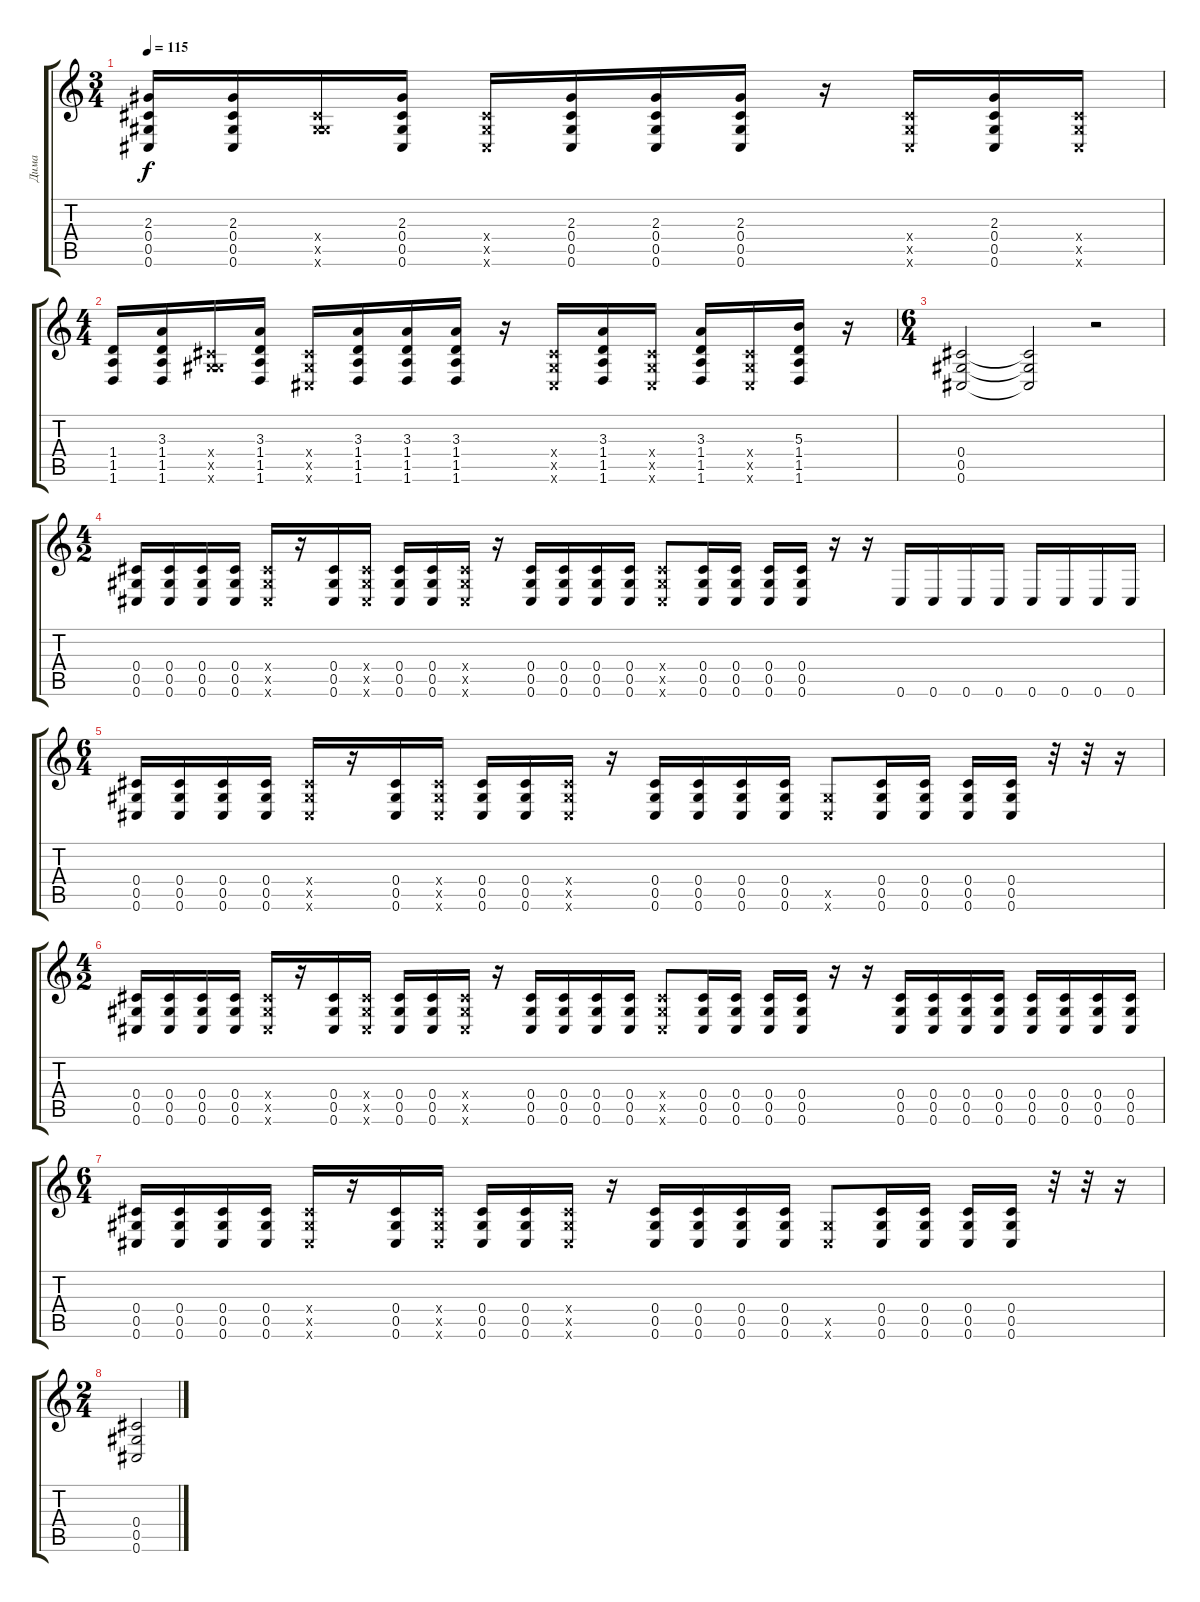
\track ("Дима" "Дима") {instrument distortionguitar}
\staff {score tabs}
\tuning (Eb4 Bb3 Gb3 Db3 Ab2 Db2) {hide}
\ts (3 4)
\tempo 115
\clef g2
\ks c
(2.3 0.4 0.5 0.6).16{dy f} (2.3 0.4 0.5 0.6).16 (0.4{x} 0.5{x} 7.6{x}).16 (2.3 0.4 0.5 0.6).16 (0.4{x} 0.5{x} 0.6{x}).16 (2.3 0.4 0.5 0.6).16 (2.3 0.4 0.5 0.6).16 (2.3 0.4 0.5 0.6).16 r.16 (0.4{x} 0.5{x} 0.6{x}).16 (2.3 0.4 0.5 0.6).16 (0.4{x} 0.5{x} 0.6{x}).16 |
\ts (4 4)
(1.4 1.5 1.6).16 (3.3 1.4 1.5 1.6).16 (0.4{x} 0.5{x} 7.6{x}).16 (3.3 1.4 1.5 1.6).16 (0.4{x} 0.5{x} 0.6{x}).16 (3.3 1.4 1.5 1.6).16 (3.3 1.4 1.5 1.6).16 (3.3 1.4 1.5 1.6).16 r.16 (0.4{x} 0.5{x} 0.6{x}).16 (3.3 1.4 1.5 1.6).16 (0.4{x} 0.5{x} 0.6{x}).16 (3.3 1.4 1.5 1.6).16 (0.4{x} 0.5{x} 0.6{x}).16 (5.3 1.4 1.5 1.6).16 r.16 |
\ts (6 4)
(0.4 0.5 0.6).2 (0.4{t} 0.5{t} 0.6{t}).2 r.2 |
\ts (4 2)
(0.4 0.5 0.6).16 (0.4 0.5 0.6).16 (0.4 0.5 0.6).16 (0.4 0.5 0.6).16 (0.4{x} 0.5{x} 0.6{x}).16 r.16 (0.4 0.5 0.6).16 (0.4{x} 0.5{x} 0.6{x}).16 (0.4 0.5 0.6).16 (0.4 0.5 0.6).16 (0.4{x} 0.5{x} 0.6{x}).16 r.16 (0.4 0.5 0.6).16 (0.4 0.5 0.6).16 (0.4 0.5 0.6).16 (0.4 0.5 0.6).16 (0.4{x} 0.5{x} 0.6{x}).8 (0.4 0.5 0.6).16 (0.4 0.5 0.6).16 (0.4 0.5 0.6).16 (0.4 0.5 0.6).16 r.16 r.16 0.6.16{balance 16} 0.6.16 0.6.16 0.6.16 0.6.16 0.6.16 0.6.16 0.6.16 |
\ts (6 4)
(0.4 0.5 0.6).16{balance 5} (0.4 0.5 0.6).16 (0.4 0.5 0.6).16 (0.4 0.5 0.6).16 (0.4{x} 0.5{x} 0.6{x}).16 r.16 (0.4 0.5 0.6).16 (0.4{x} 0.5{x} 0.6{x}).16 (0.4 0.5 0.6).16 (0.4 0.5 0.6).16 (0.4{x} 0.5{x} 0.6{x}).16 r.16 (0.4 0.5 0.6).16 (0.4 0.5 0.6).16 (0.4 0.5 0.6).16 (0.4 0.5 0.6).16 (0.5{x} 0.6{x}).8 (0.4 0.5 0.6).16 (0.4 0.5 0.6).16 (0.4 0.5 0.6).16 (0.4 0.5 0.6).16 r.32 r.32 r.16 |
\ts (4 2)
(0.4 0.5 0.6).16 (0.4 0.5 0.6).16 (0.4 0.5 0.6).16 (0.4 0.5 0.6).16 (0.4{x} 0.5{x} 0.6{x}).16 r.16 (0.4 0.5 0.6).16 (0.4{x} 0.5{x} 0.6{x}).16 (0.4 0.5 0.6).16 (0.4 0.5 0.6).16 (0.4{x} 0.5{x} 0.6{x}).16 r.16 (0.4 0.5 0.6).16 (0.4 0.5 0.6).16 (0.4 0.5 0.6).16 (0.4 0.5 0.6).16 (0.4{x} 0.5{x} 0.6{x}).8 (0.4 0.5 0.6).16 (0.4 0.5 0.6).16 (0.4 0.5 0.6).16 (0.4 0.5 0.6).16 r.16 r.16 (0.4 0.5 0.6).16 (0.4 0.5 0.6).16 (0.4 0.5 0.6).16 (0.4 0.5 0.6).16 (0.4 0.5 0.6).16 (0.4 0.5 0.6).16 (0.4 0.5 0.6).16 (0.4 0.5 0.6).16 |
\ts (6 4)
(0.4 0.5 0.6).16 (0.4 0.5 0.6).16 (0.4 0.5 0.6).16 (0.4 0.5 0.6).16 (0.4{x} 0.5{x} 0.6{x}).16 r.16 (0.4 0.5 0.6).16 (0.4{x} 0.5{x} 0.6{x}).16 (0.4 0.5 0.6).16 (0.4 0.5 0.6).16 (0.4{x} 0.5{x} 0.6{x}).16 r.16 (0.4 0.5 0.6).16 (0.4 0.5 0.6).16 (0.4 0.5 0.6).16 (0.4 0.5 0.6).16 (0.5{x} 0.6{x}).8 (0.4 0.5 0.6).16 (0.4 0.5 0.6).16 (0.4 0.5 0.6).16 (0.4 0.5 0.6).16 r.32 r.32 r.16 |
\ts (2 4)
(0.4 0.5 0.6).2
